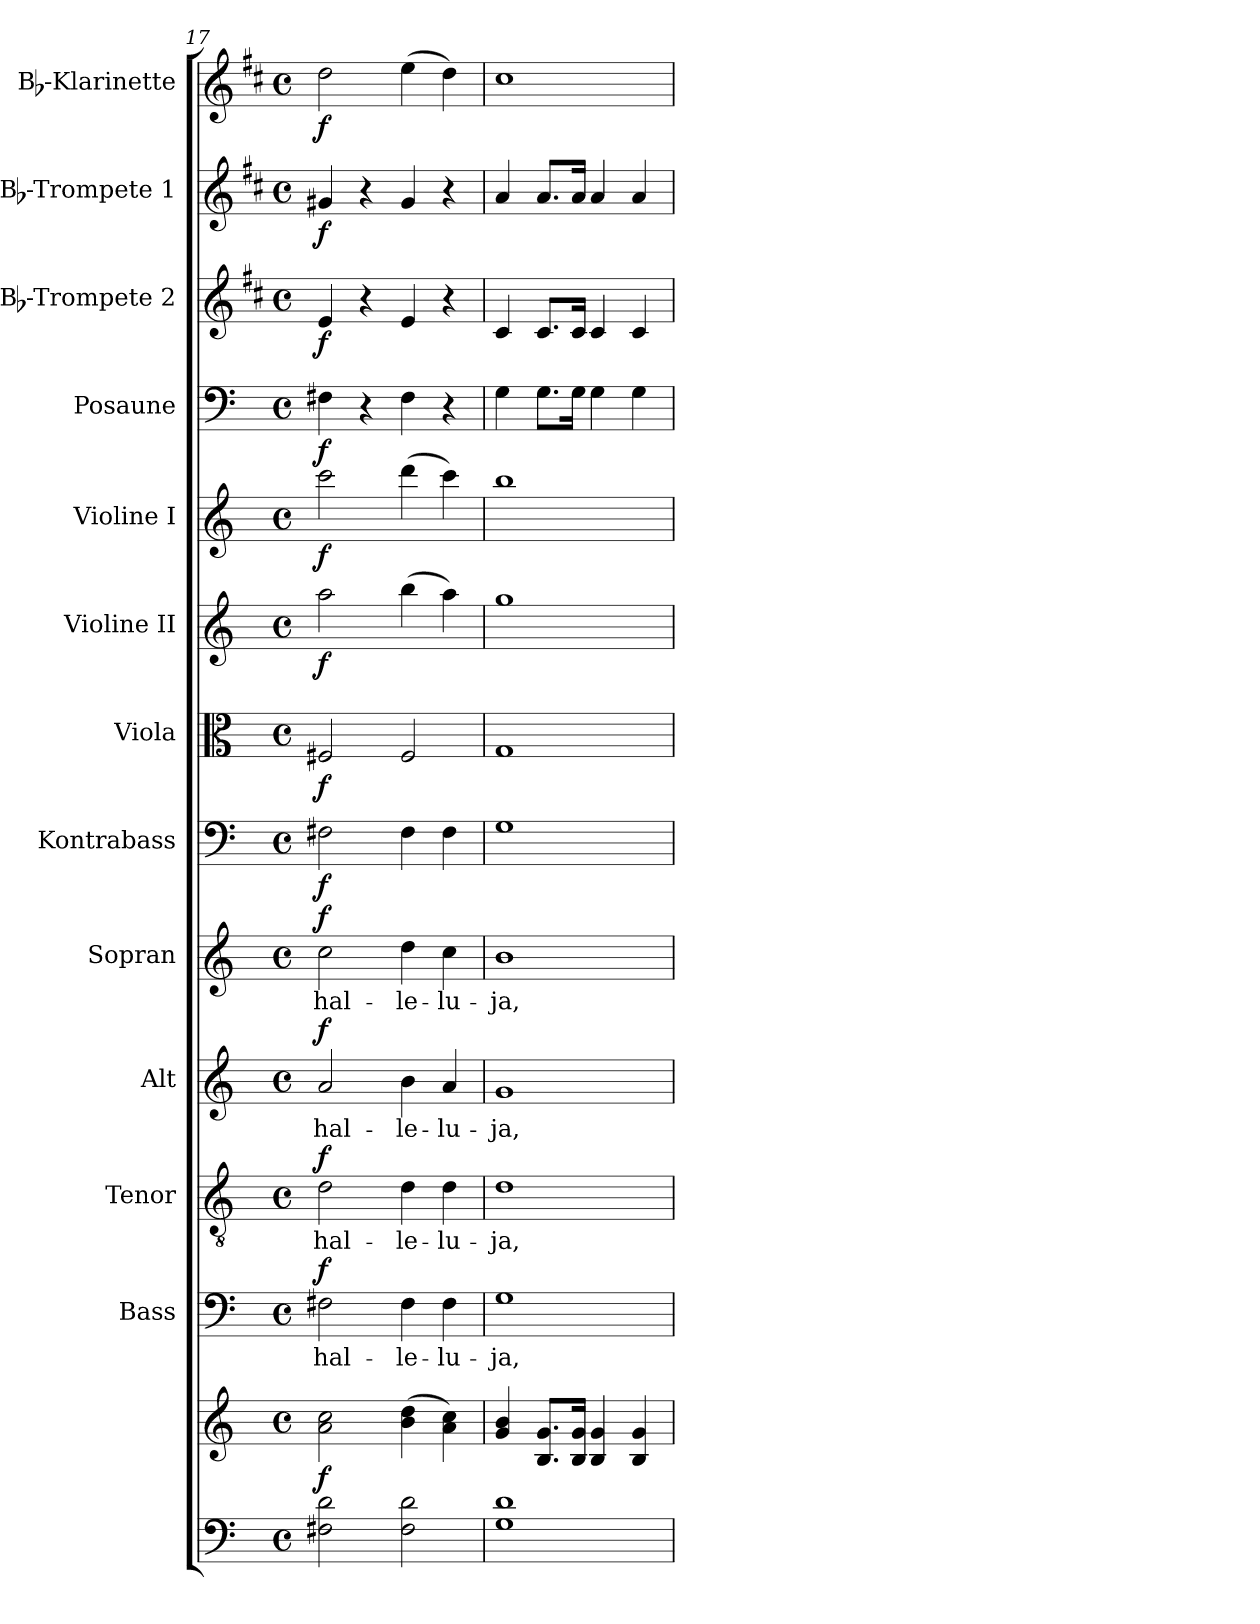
**kern	**kern	**dynam	**kern	**text	**dynam	**kern	**text	**dynam	**kern	**text	**dynam	**kern	**text	**dynam	**kern	**dynam	**kern	**dynam	**kern	**dynam	**kern	**dynam	**kern	**dynam	**kern	**dynam	**kern	**dynam	**kern	**dynam
*part13	*part13	*part13	*part12	*part12	*part12	*part11	*part11	*part11	*part10	*part10	*part10	*part9	*part9	*part9	*part8	*part8	*part7	*part7	*part6	*part6	*part5	*part5	*part4	*part4	*part3	*part3	*part2	*part2	*part1	*part1
*staff14	*staff13	*staff13/14	*staff12	*staff12	*staff12	*staff11	*staff11	*staff11	*staff10	*staff10	*staff10	*staff9	*staff9	*staff9	*staff8	*staff8	*staff7	*staff7	*staff6	*staff6	*staff5	*staff5	*staff4	*staff4	*staff3	*staff3	*staff2	*staff2	*staff1	*staff1
*	*	*	*I"Bass	*	*	*I"Tenor	*	*	*I"Alt	*	*	*I"Sopran	*	*	*I"Kontrabass	*	*I"Viola	*	*I"Violine II	*	*I"Violine I	*	*I"Posaune	*	*I"Bb-Trompete 2	*	*I"Bb-Trompete 1	*	*I"Bb-Klarinette	*
*	*	*	*I'B.	*	*	*I'T.	*	*	*I'A.	*	*	*I'S.	*	*	*I'Kb.	*	*I'Vla.	*	*I'Vl. II	*	*I'Vl. I	*	*I'Pos.	*	*I'Bb Trp. 2	*	*I'Bb Trp. 1	*	*I'Bb Kl.	*
*clefF4	*clefG2	*	*clefF4	*	*	*clefGv2	*	*	*clefG2	*	*	*clefG2	*	*	*clefF4	*	*clefC3	*	*clefG2	*	*clefG2	*	*clefF4	*	*clefG2	*	*clefG2	*	*clefG2	*
*	*	*	*	*	*	*	*	*	*	*	*	*	*	*	*ITrd7c12	*	*	*	*	*	*	*	*	*	*ITrd1c2	*	*ITrd1c2	*	*ITrd1c2	*
*k[]	*k[]	*	*k[]	*	*	*k[]	*	*	*k[]	*	*	*k[]	*	*	*k[]	*	*k[]	*	*k[]	*	*k[]	*	*k[]	*	*k[]	*	*k[]	*	*k[]	*
*C:	*C:	*	*C:	*	*	*C:	*	*	*C:	*	*	*C:	*	*	*C:	*	*C:	*	*C:	*	*C:	*	*C:	*	*C:	*	*C:	*	*C:	*
*M4/4	*M4/4	*	*M4/4	*	*	*M4/4	*	*	*M4/4	*	*	*M4/4	*	*	*M4/4	*	*M4/4	*	*M4/4	*	*M4/4	*	*M4/4	*	*M4/4	*	*M4/4	*	*M4/4	*
*met(c)	*met(c)	*	*met(c)	*	*	*met(c)	*	*	*met(c)	*	*	*met(c)	*	*	*met(c)	*	*met(c)	*	*met(c)	*	*met(c)	*	*met(c)	*	*met(c)	*	*met(c)	*	*met(c)	*
=17	=17	=17	=17	=17	=17	=17	=17	=17	=17	=17	=17	=17	=17	=17	=17	=17	=17	=17	=17	=17	=17	=17	=17	=17	=17	=17	=17	=17	=17	=17
!	!	!LO:DY:b	!	!LO:LY:b	!LO:DY:a	!	!LO:LY:b	!LO:DY:a	!	!LO:LY:b	!LO:DY:a	!	!LO:LY:b	!LO:DY:a	!	!LO:DY:b	!	!LO:DY:b	!	!LO:DY:b	!	!LO:DY:b	!	!LO:DY:b	!	!LO:DY:b	!	!LO:DY:b	!	!LO:DY:b
2F#X\ 2d\	2a\ 2cc\	f	2F#X\	hal-	f	2d\	hal-	f	2a/	hal-	f	2cc\	hal-	f	2FF#X\	f	2F#X/	f	2aa\	f	2ccc\	f	4F#X\	f	4d/	f	4f#X/	f	2cc\	f
.	.	.	.	.	.	.	.	.	.	.	.	.	.	.	.	.	.	.	.	.	.	.	4r	.	4r	.	4r	.	.	.
!	!	!	!	!LO:LY:b	!	!	!LO:LY:b	!	!	!LO:LY:b	!	!	!LO:LY:b	!	!	!	!	!	!	!	!	!	!	!	!	!	!	!	!	!
2F#\ 2d\	(>4b\ 4dd\	.	4F#\	-le-	.	4d\	-le-	.	4b\	-le-	.	4dd\	-le-	.	4FF#\	.	2F#/	.	(>4bb\	.	(>4ddd\	.	4F#\	.	4d/	.	4f#/	.	(>4dd\	.
!	!	!	!	!LO:LY:b	!	!	!LO:LY:b	!	!	!LO:LY:b	!	!	!LO:LY:b	!	!	!	!	!	!	!	!	!	!	!	!	!	!	!	!	!
.	4a\ 4cc\)	.	4F#\	-lu-	.	4d\	-lu-	.	4a/	-lu-	.	4cc\	-lu-	.	4FF#\	.	.	.	4aa\)	.	4ccc\)	.	4r	.	4r	.	4r	.	4cc\)	.
=18	=18	=18	=18	=18	=18	=18	=18	=18	=18	=18	=18	=18	=18	=18	=18	=18	=18	=18	=18	=18	=18	=18	=18	=18	=18	=18	=18	=18	=18	=18
!	!	!	!	!LO:LY:b	!	!	!LO:LY:b	!	!	!LO:LY:b	!	!	!LO:LY:b	!	!	!	!	!	!	!	!	!	!	!	!	!	!	!	!	!
1G 1d	4g/ 4b/	.	1G	-ja,	.	1d	-ja,	.	1g	-ja,	.	1b	-ja,	.	1GG	.	1G	.	1gg	.	1bb	.	4G\	.	4B/	.	4g/	.	1b	.
.	8.B/ 8.g/L	.	.	.	.	.	.	.	.	.	.	.	.	.	.	.	.	.	.	.	.	.	8.G\L	.	8.B/L	.	8.g/L	.	.	.
.	16B/ 16g/Jk	.	.	.	.	.	.	.	.	.	.	.	.	.	.	.	.	.	.	.	.	.	16G\Jk	.	16B/Jk	.	16g/Jk	.	.	.
.	4B/ 4g/	.	.	.	.	.	.	.	.	.	.	.	.	.	.	.	.	.	.	.	.	.	4G\	.	4B/	.	4g/	.	.	.
.	4B/ 4g/	.	.	.	.	.	.	.	.	.	.	.	.	.	.	.	.	.	.	.	.	.	4G\	.	4B/	.	4g/	.	.	.
=	=	=	=	=	=	=	=	=	=	=	=	=	=	=	=	=	=	=	=	=	=	=	=	=	=	=	=	=	=	=
*-	*-	*-	*-	*-	*-	*-	*-	*-	*-	*-	*-	*-	*-	*-	*-	*-	*-	*-	*-	*-	*-	*-	*-	*-	*-	*-	*-	*-	*-	*-
